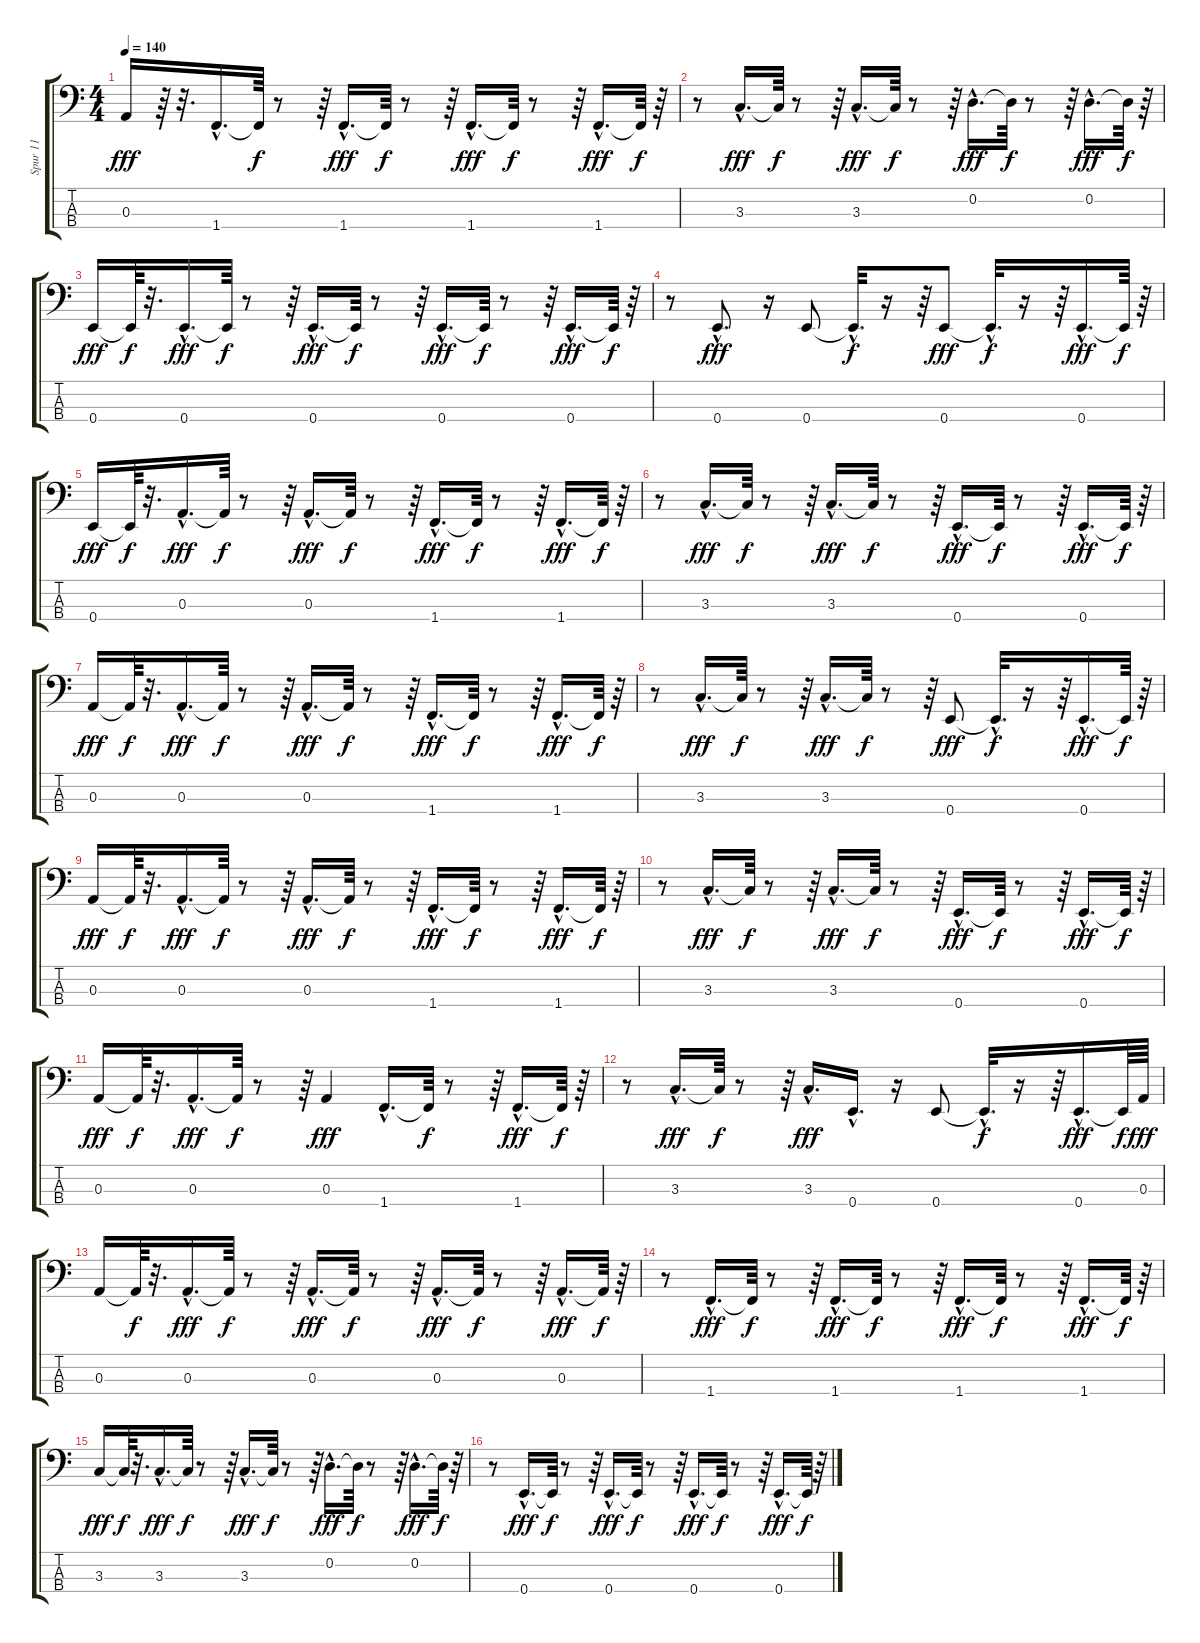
\track ("Spur 11" "Spur 11") {instrument synthbass1}
\staff {score tabs}
\tuning (G2 D2 A1 E1) {hide}
\ts (4 4)
\tempo 140
\clef f4
\ks c
0.3.16{dy fff} r.64 r.32{d} 1.4{hac}.16{d} 1.4{t}.64{dy f} r.8 r.64 1.4{hac}.16{d dy fff} 1.4{t}.64{dy f} r.8 r.64 1.4{hac}.16{d dy fff} 1.4{t}.64{dy f} r.8 r.64 1.4{hac}.16{d dy fff} 1.4{t}.64{dy f} r.64 |
r.8 3.3{hac}.16{d dy fff} 3.3{t}.64{dy f} r.8 r.64 3.3{hac}.16{d dy fff} 3.3{t}.64{dy f} r.8 r.64 0.2{hac}.16{d dy fff} 0.2{t}.64{dy f} r.8 r.64 0.2{hac}.16{d dy fff} 0.2{t}.64{dy f} r.64 |
0.4.16{dy fff} 0.4{t}.64{dy f} r.32{d} 0.4{hac}.16{d dy fff} 0.4{t}.64{dy f} r.8 r.64 0.4{hac}.16{d dy fff} 0.4{t}.64{dy f} r.8 r.64 0.4{hac}.16{d dy fff} 0.4{t}.64{dy f} r.8 r.64 0.4{hac}.16{d dy fff} 0.4{t}.64{dy f} r.64 |
r.8 0.4{hac}.8{d dy fff} r.16 0.4.8 0.4{hac t}.32{d dy f} r.16 r.64 0.4.8{dy fff} 0.4{hac t}.32{d dy f} r.16 r.64 0.4{hac}.16{d dy fff} 0.4{t}.64{dy f} r.64 |
0.4.16{dy fff} 0.4{t}.64{dy f} r.32{d} 0.3{hac}.16{d dy fff} 0.3{t}.64{dy f} r.8 r.64 0.3{hac}.16{d dy fff} 0.3{t}.64{dy f} r.8 r.64 1.4{hac}.16{d dy fff} 1.4{t}.64{dy f} r.8 r.64 1.4{hac}.16{d dy fff} 1.4{t}.64{dy f} r.64 |
r.8 3.3{hac}.16{d dy fff} 3.3{t}.64{dy f} r.8 r.64 3.3{hac}.16{d dy fff} 3.3{t}.64{dy f} r.8 r.64 0.4{hac}.16{d dy fff} 0.4{t}.64{dy f} r.8 r.64 0.4{hac}.16{d dy fff} 0.4{t}.64{dy f} r.64 |
0.3.16{dy fff} 0.3{t}.64{dy f} r.32{d} 0.3{hac}.16{d dy fff} 0.3{t}.64{dy f} r.8 r.64 0.3{hac}.16{d dy fff} 0.3{t}.64{dy f} r.8 r.64 1.4{hac}.16{d dy fff} 1.4{t}.64{dy f} r.8 r.64 1.4{hac}.16{d dy fff} 1.4{t}.64{dy f} r.64 |
r.8 3.3{hac}.16{d dy fff} 3.3{t}.64{dy f} r.8 r.64 3.3{hac}.16{d dy fff} 3.3{t}.64{dy f} r.8 r.64 0.4.8{dy fff} 0.4{hac t}.32{d dy f} r.16 r.64 0.4{hac}.16{d dy fff} 0.4{t}.64{dy f} r.64 |
0.3.16{dy fff} 0.3{t}.64{dy f} r.32{d} 0.3{hac}.16{d dy fff} 0.3{t}.64{dy f} r.8 r.64 0.3{hac}.16{d dy fff} 0.3{t}.64{dy f} r.8 r.64 1.4{hac}.16{d dy fff} 1.4{t}.64{dy f} r.8 r.64 1.4{hac}.16{d dy fff} 1.4{t}.64{dy f} r.64 |
r.8 3.3{hac}.16{d dy fff} 3.3{t}.64{dy f} r.8 r.64 3.3{hac}.16{d dy fff} 3.3{t}.64{dy f} r.8 r.64 0.4{hac}.16{d dy fff} 0.4{t}.64{dy f} r.8 r.64 0.4{hac}.16{d dy fff} 0.4{t}.64{dy f} r.64 |
0.3.16{dy fff} 0.3{t}.64{dy f} r.32{d} 0.3{hac}.16{d dy fff} 0.3{t}.64{dy f} r.8 r.64 0.3.4{dy fff} 1.4{hac}.16{d} 1.4{t}.64{dy f} r.8 r.64 1.4{hac}.16{d dy fff} 1.4{t}.64{dy f} r.64 |
r.8 3.3{hac}.16{d dy fff} 3.3{t}.64{dy f} r.8 r.64 3.3{hac}.16{d dy fff} 0.4{hac}.16{d} r.16 0.4.8 0.4{hac t}.32{d dy f} r.16 r.64 0.4{hac}.16{d dy fff} 0.4{t}.64{dy f} 0.3.64{dy fff} |
0.3.16 0.3{t}.64{dy f} r.32{d} 0.3{hac}.16{d dy fff} 0.3{t}.64{dy f} r.8 r.64 0.3{hac}.16{d dy fff} 0.3{t}.64{dy f} r.8 r.64 0.3{hac}.16{d dy fff} 0.3{t}.64{dy f} r.8 r.64 0.3{hac}.16{d dy fff} 0.3{t}.64{dy f} r.64 |
r.8 1.4{hac}.16{d dy fff} 1.4{t}.64{dy f} r.8 r.64 1.4{hac}.16{d dy fff} 1.4{t}.64{dy f} r.8 r.64 1.4{hac}.16{d dy fff} 1.4{t}.64{dy f} r.8 r.64 1.4{hac}.16{d dy fff} 1.4{t}.64{dy f} r.64 |
3.3.16{dy fff} 3.3{t}.64{dy f} r.32{d} 3.3{hac}.16{d dy fff} 3.3{t}.64{dy f} r.8 r.64 3.3{hac}.16{d dy fff} 3.3{t}.64{dy f} r.8 r.64 0.2{hac}.16{d dy fff} 0.2{t}.64{dy f} r.8 r.64 0.2{hac}.16{d dy fff} 0.2{t}.64{dy f} r.64 |
r.8 0.4{hac}.16{d dy fff} 0.4{t}.64{dy f} r.8 r.64 0.4{hac}.16{d dy fff} 0.4{t}.64{dy f} r.8 r.64 0.4{hac}.16{d dy fff} 0.4{t}.64{dy f} r.8 r.64 0.4{hac}.16{d dy fff} 0.4{t}.64{dy f} r.64
